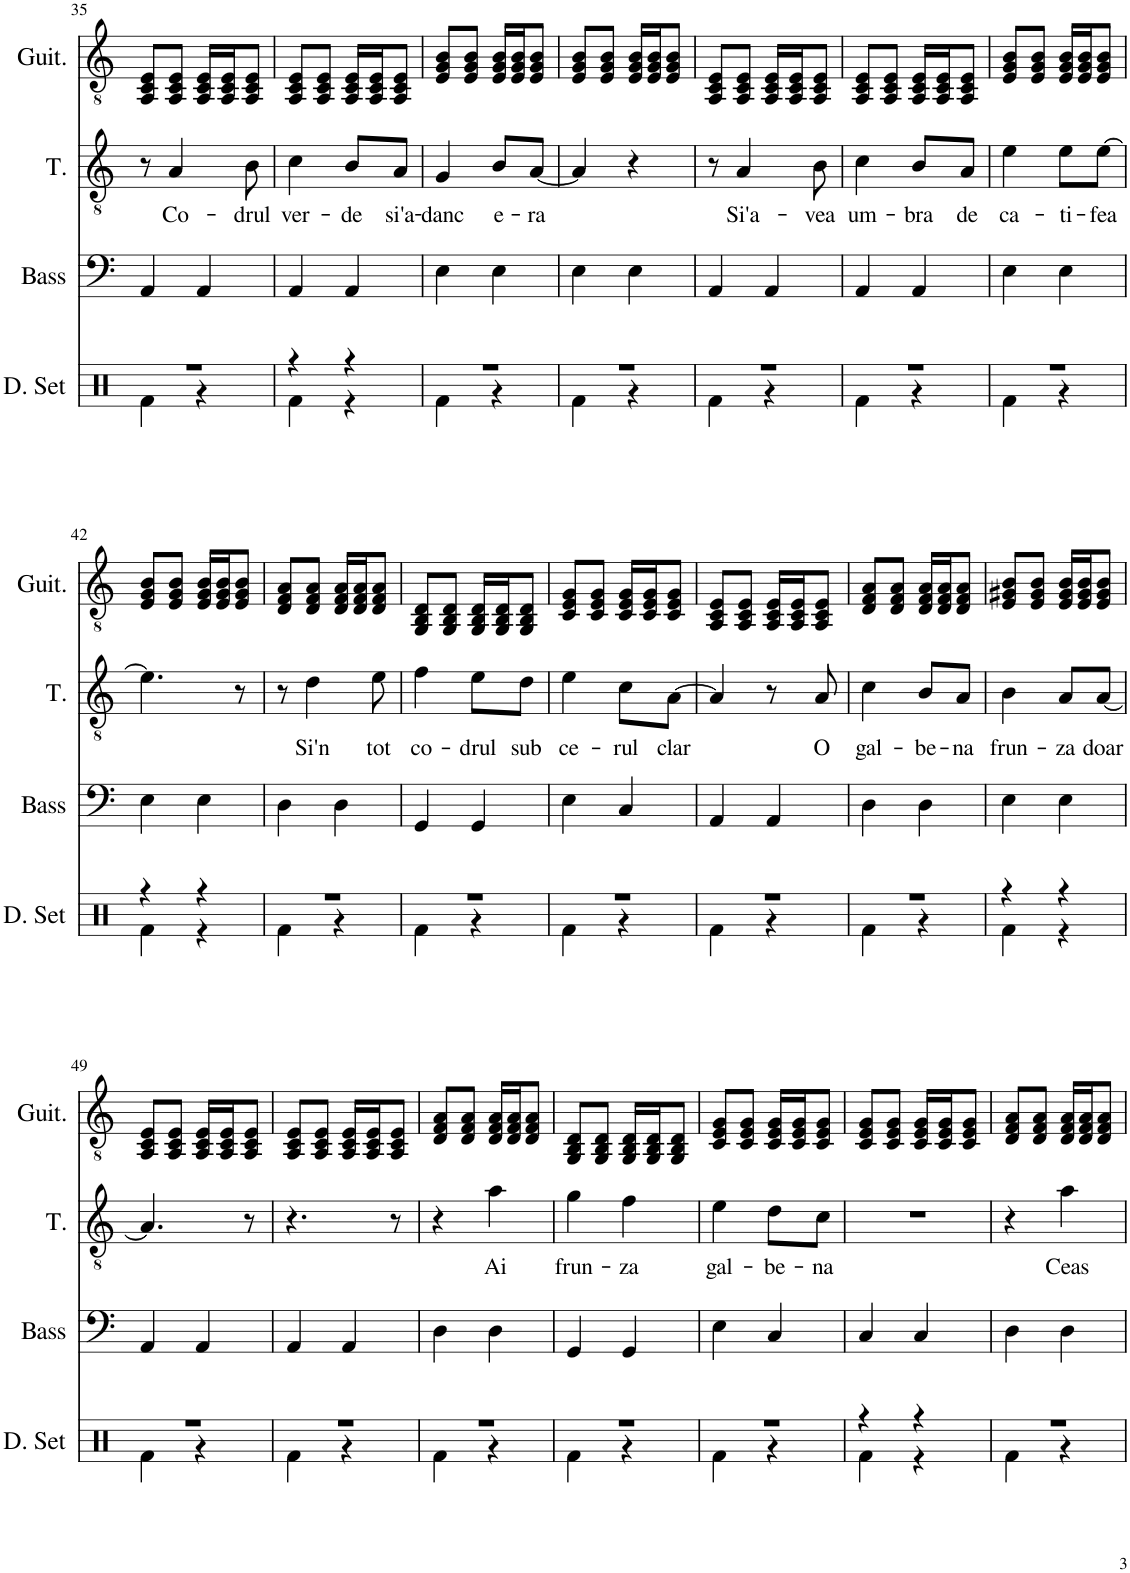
**kern	**kern	**kern	**text	**kern
*part4	*part3	*part2	*part2	*part1
*staff4	*staff3	*staff2	*staff2	*staff1
*I"Drumset	*I"Acoustic Bass	*I"Tenor	*	*I"Acoustic Guitar
*I'D. Set	*I'Bass	*I'T.	*	*I'Guit.
!!LO:PB:g=z
*clefX	*clefF4	*clefGv2	*	*clefGv2
*	*Trd7c12	*	*	*
*k[]	*k[]	*k[]	*	*k[]
*M2/4	*M2/4	*M2/4	*	*M2/4
=35	=35	=35	=35	=35
*^	*	*	*	*
2r	4Rf\	4AA/	8r	.	8AA/ 8C/ 8E/L
!	!	!	!	!LO:LY:b	!
.	.	.	4A/	Co-	8AA/ 8C/ 8E/J
.	4r	4AA/	.	.	16AA/ 16C/ 16E/LL
.	.	.	.	.	16AA/ 16C/ 16E/J
!	!	!	!	!LO:LY:b	!
.	.	.	8B\	-drul	8AA/ 8C/ 8E/J
=36	=36	=36	=36	=36	=36
!	!	!	!	!LO:LY:b	!
4r	4Rf\	4AA/	4c\	ver-	8AA/ 8C/ 8E/L
.	.	.	.	.	8AA/ 8C/ 8E/J
!	!	!	!	!LO:LY:b	!
4r	4r	4AA/	8B/L	-de	16AA/ 16C/ 16E/LL
.	.	.	.	.	16AA/ 16C/ 16E/J
!	!	!	!	!LO:LY:b	!
.	.	.	8A/J	si'a-	8AA/ 8C/ 8E/J
=37	=37	=37	=37	=37	=37
!	!	!	!	!LO:LY:b	!
2r	4Rf\	4E\	4G/	-danc	8E/ 8G/ 8B/L
.	.	.	.	.	8E/ 8G/ 8B/J
!	!	!	!	!LO:LY:b	!
.	4r	4E\	8B/L	e-	16E/ 16G/ 16B/LL
.	.	.	.	.	16E/ 16G/ 16B/J
!	!	!	!	!LO:LY:b	!
.	.	.	[8A/J	-ra	8E/ 8G/ 8B/J
=38	=38	=38	=38	=38	=38
2r	4Rf\	4E\	4A/]	.	8E/ 8G/ 8B/L
.	.	.	.	.	8E/ 8G/ 8B/J
.	4r	4E\	4r	.	16E/ 16G/ 16B/LL
.	.	.	.	.	16E/ 16G/ 16B/J
.	.	.	.	.	8E/ 8G/ 8B/J
=39	=39	=39	=39	=39	=39
2r	4Rf\	4AA/	8r	.	8AA/ 8C/ 8E/L
!	!	!	!	!LO:LY:b	!
.	.	.	4A/	Si'a-	8AA/ 8C/ 8E/J
.	4r	4AA/	.	.	16AA/ 16C/ 16E/LL
.	.	.	.	.	16AA/ 16C/ 16E/J
!	!	!	!	!LO:LY:b	!
.	.	.	8B\	-vea	8AA/ 8C/ 8E/J
=40	=40	=40	=40	=40	=40
!	!	!	!	!LO:LY:b	!
2r	4Rf\	4AA/	4c\	um-	8AA/ 8C/ 8E/L
.	.	.	.	.	8AA/ 8C/ 8E/J
!	!	!	!	!LO:LY:b	!
.	4r	4AA/	8B/L	-bra	16AA/ 16C/ 16E/LL
.	.	.	.	.	16AA/ 16C/ 16E/J
!	!	!	!	!LO:LY:b	!
.	.	.	8A/J	de	8AA/ 8C/ 8E/J
=41	=41	=41	=41	=41	=41
!	!	!	!	!LO:LY:b	!
2r	4Rf\	4E\	4e\	ca-	8E/ 8G/ 8B/L
.	.	.	.	.	8E/ 8G/ 8B/J
!	!	!	!	!LO:LY:b	!
.	4r	4E\	8e\L	-ti-	16E/ 16G/ 16B/LL
.	.	.	.	.	16E/ 16G/ 16B/J
!	!	!	!	!LO:LY:b	!
.	.	.	[8e\J	-fea	8E/ 8G/ 8B/J
!!LO:LB:g=z
=42	=42	=42	=42	=42	=42
4r	4Rf\	4E\	4.e\]	.	8E/ 8G/ 8B/L
.	.	.	.	.	8E/ 8G/ 8B/J
4r	4r	4E\	.	.	16E/ 16G/ 16B/LL
.	.	.	.	.	16E/ 16G/ 16B/J
.	.	.	8r	.	8E/ 8G/ 8B/J
=43	=43	=43	=43	=43	=43
2r	4Rf\	4D\	8r	.	8D/ 8F/ 8A/L
!	!	!	!	!LO:LY:b	!
.	.	.	4d\	Si'n	8D/ 8F/ 8A/J
.	4r	4D\	.	.	16D/ 16F/ 16A/LL
.	.	.	.	.	16D/ 16F/ 16A/J
!	!	!	!	!LO:LY:b	!
.	.	.	8e\	tot	8D/ 8F/ 8A/J
=44	=44	=44	=44	=44	=44
!	!	!	!	!LO:LY:b	!
2r	4Rf\	4GG/	4f\	co-	8GG/ 8BB/ 8D/L
.	.	.	.	.	8GG/ 8BB/ 8D/J
!	!	!	!	!LO:LY:b	!
.	4r	4GG/	8e\L	-drul	16GG/ 16BB/ 16D/LL
.	.	.	.	.	16GG/ 16BB/ 16D/J
!	!	!	!	!LO:LY:b	!
.	.	.	8d\J	sub	8GG/ 8BB/ 8D/J
=45	=45	=45	=45	=45	=45
!	!	!	!	!LO:LY:b	!
2r	4Rf\	4E\	4e\	ce-	8C/ 8E/ 8G/L
.	.	.	.	.	8C/ 8E/ 8G/J
!	!	!	!	!LO:LY:b	!
.	4r	4C/	8c\L	-rul	16C/ 16E/ 16G/LL
.	.	.	.	.	16C/ 16E/ 16G/J
!	!	!	!	!LO:LY:b	!
.	.	.	[8A\J	clar	8C/ 8E/ 8G/J
=46	=46	=46	=46	=46	=46
2r	4Rf\	4AA/	4A/]	.	8AA/ 8C/ 8E/L
.	.	.	.	.	8AA/ 8C/ 8E/J
.	4r	4AA/	8r	.	16AA/ 16C/ 16E/LL
.	.	.	.	.	16AA/ 16C/ 16E/J
!	!	!	!	!LO:LY:b	!
.	.	.	8A/	O	8AA/ 8C/ 8E/J
=47	=47	=47	=47	=47	=47
!	!	!	!	!LO:LY:b	!
2r	4Rf\	4D\	4c\	gal-	8D/ 8F/ 8A/L
.	.	.	.	.	8D/ 8F/ 8A/J
!	!	!	!	!LO:LY:b	!
.	4r	4D\	8B/L	-be-	16D/ 16F/ 16A/LL
.	.	.	.	.	16D/ 16F/ 16A/J
!	!	!	!	!LO:LY:b	!
.	.	.	8A/J	-na	8D/ 8F/ 8A/J
=48	=48	=48	=48	=48	=48
!	!	!	!	!LO:LY:b	!
4r	4Rf\	4E\	4B\	frun-	8E/ 8G#X/ 8B/L
.	.	.	.	.	8E/ 8G#/ 8B/J
!	!	!	!	!LO:LY:b	!
4r	4r	4E\	8A/L	-za	16E/ 16G#/ 16B/LL
.	.	.	.	.	16E/ 16G#/ 16B/J
!	!	!	!	!LO:LY:b	!
.	.	.	[8A/J	doar	8E/ 8G#/ 8B/J
!!LO:LB:g=z
=49	=49	=49	=49	=49	=49
2r	4Rf\	4AA/	4.A/]	.	8AA/ 8C/ 8E/L
.	.	.	.	.	8AA/ 8C/ 8E/J
.	4r	4AA/	.	.	16AA/ 16C/ 16E/LL
.	.	.	.	.	16AA/ 16C/ 16E/J
.	.	.	8r	.	8AA/ 8C/ 8E/J
=50	=50	=50	=50	=50	=50
2r	4Rf\	4AA/	4.r	.	8AA/ 8C/ 8E/L
.	.	.	.	.	8AA/ 8C/ 8E/J
.	4r	4AA/	.	.	16AA/ 16C/ 16E/LL
.	.	.	.	.	16AA/ 16C/ 16E/J
.	.	.	8r	.	8AA/ 8C/ 8E/J
=51	=51	=51	=51	=51	=51
2r	4Rf\	4D\	4r	.	8D/ 8F/ 8A/L
.	.	.	.	.	8D/ 8F/ 8A/J
!	!	!	!	!LO:LY:b	!
.	4r	4D\	4a\	Ai	16D/ 16F/ 16A/LL
.	.	.	.	.	16D/ 16F/ 16A/J
.	.	.	.	.	8D/ 8F/ 8A/J
=52	=52	=52	=52	=52	=52
!	!	!	!	!LO:LY:b	!
2r	4Rf\	4GG/	4g\	frun-	8GG/ 8BB/ 8D/L
.	.	.	.	.	8GG/ 8BB/ 8D/J
!	!	!	!	!LO:LY:b	!
.	4r	4GG/	4f\	-za	16GG/ 16BB/ 16D/LL
.	.	.	.	.	16GG/ 16BB/ 16D/J
.	.	.	.	.	8GG/ 8BB/ 8D/J
=53	=53	=53	=53	=53	=53
!	!	!	!	!LO:LY:b	!
2r	4Rf\	4E\	4e\	gal-	8C/ 8E/ 8G/L
.	.	.	.	.	8C/ 8E/ 8G/J
!	!	!	!	!LO:LY:b	!
.	4r	4C/	8d\L	-be-	16C/ 16E/ 16G/LL
.	.	.	.	.	16C/ 16E/ 16G/J
!	!	!	!	!LO:LY:b	!
.	.	.	8c\J	-na	8C/ 8E/ 8G/J
=54	=54	=54	=54	=54	=54
4r	4Rf\	4C/	2r	.	8C/ 8E/ 8G/L
.	.	.	.	.	8C/ 8E/ 8G/J
4r	4r	4C/	.	.	16C/ 16E/ 16G/LL
.	.	.	.	.	16C/ 16E/ 16G/J
.	.	.	.	.	8C/ 8E/ 8G/J
=55	=55	=55	=55	=55	=55
2r	4Rf\	4D\	4r	.	8D/ 8F/ 8A/L
.	.	.	.	.	8D/ 8F/ 8A/J
!	!	!	!	!LO:LY:b	!
.	4r	4D\	4a\	Ceas	16D/ 16F/ 16A/LL
.	.	.	.	.	16D/ 16F/ 16A/J
.	.	.	.	.	8D/ 8F/ 8A/J
*v	*v	*	*	*	*
=	=	=	=	=
*-	*-	*-	*-	*-
